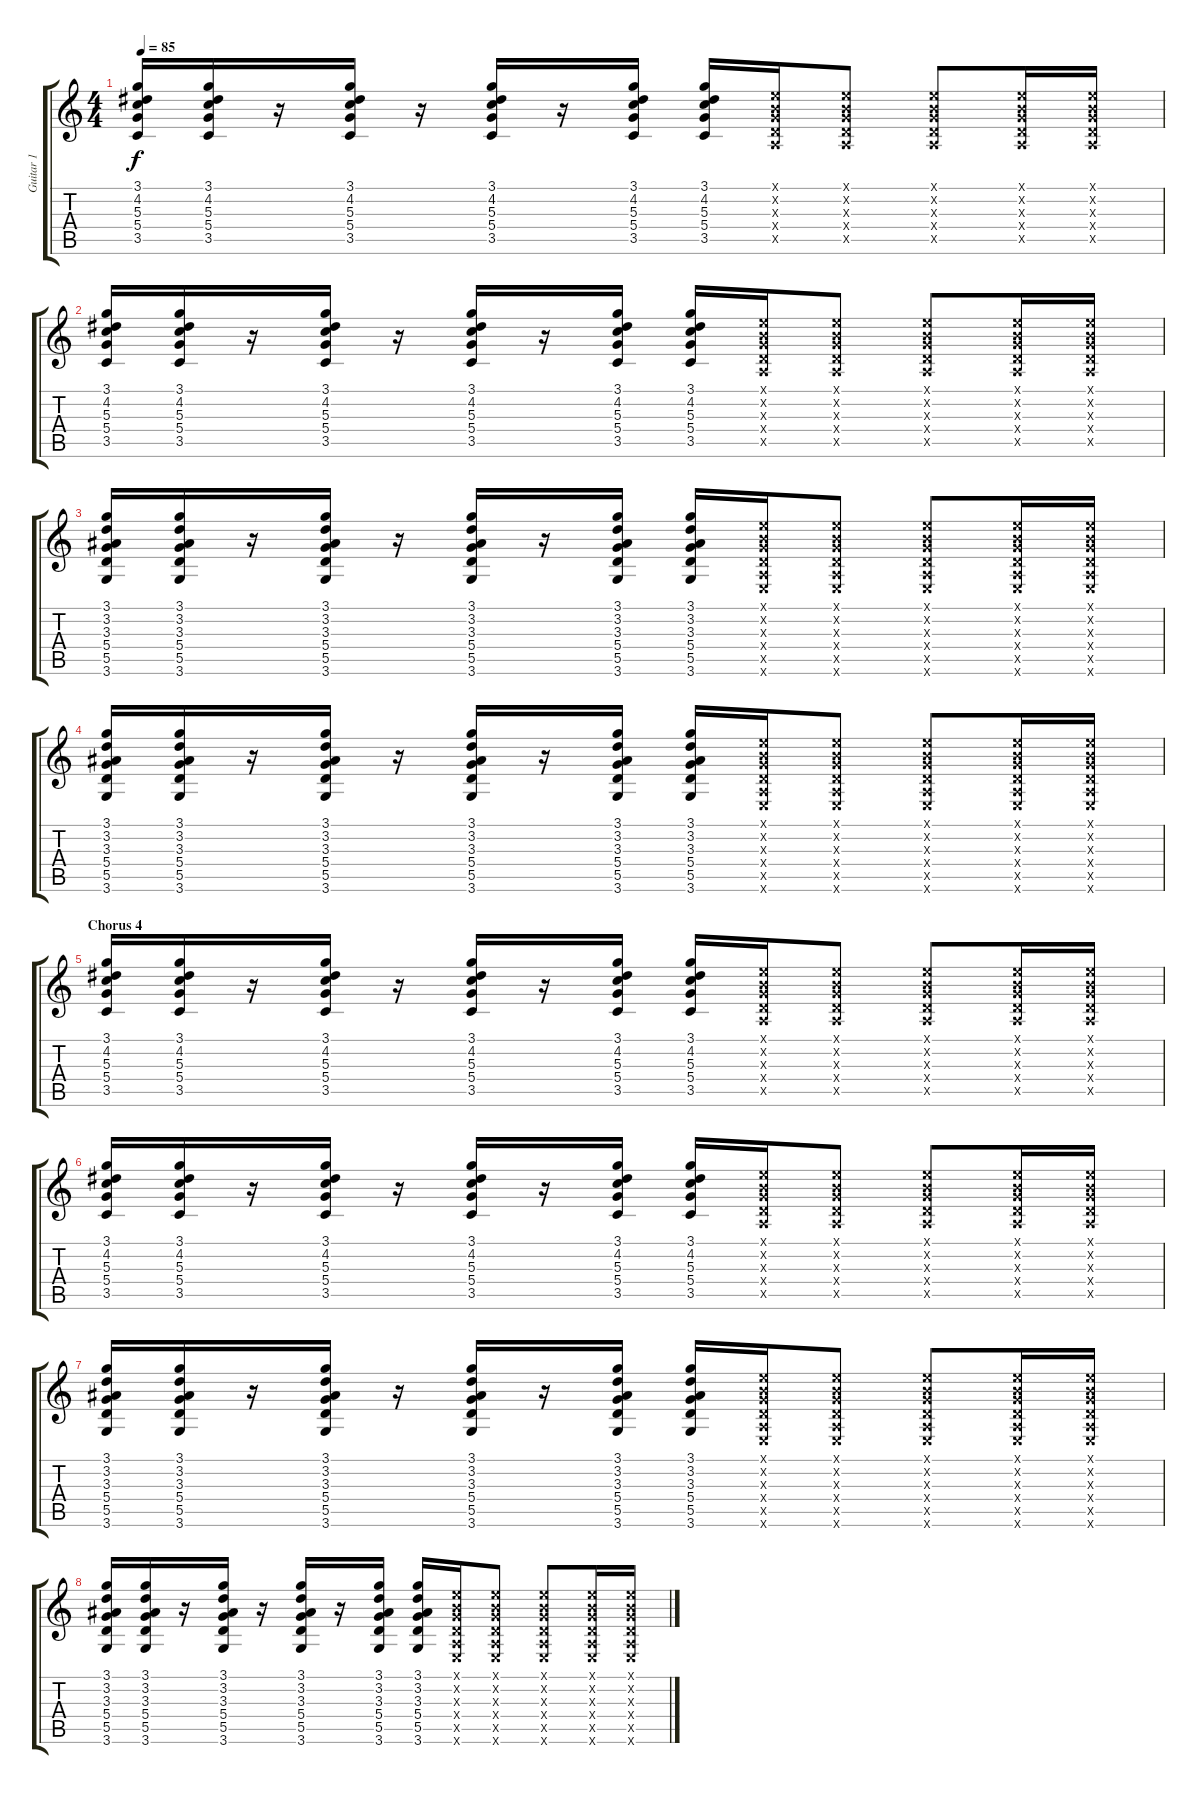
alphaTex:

\track ("Guitar 1" "Guitar 1") {instrument electricguitarclean}
\staff {score tabs}
\tuning (E4 B3 G3 D3 A2 E2) {hide}
\ts (4 4)
\tempo 85
\clef g2
\ks c
(3.1 4.2 5.3 5.4 3.5).16{dy f} (3.1 4.2 5.3 5.4 3.5).16 r.16 (3.1 4.2 5.3 5.4 3.5).16 r.16 (3.1 4.2 5.3 5.4 3.5).16 r.16 (3.1 4.2 5.3 5.4 3.5).16 (3.1 4.2 5.3 5.4 3.5).16 (0.1{x} 0.2{x} 0.3{x} 0.4{x} 0.5{x}).16 (0.1{x} 0.2{x} 0.3{x} 0.4{x} 0.5{x}).8 (0.1{x} 0.2{x} 0.3{x} 0.4{x} 0.5{x}).8 (0.1{x} 0.2{x} 0.3{x} 0.4{x} 0.5{x}).16 (0.1{x} 0.2{x} 0.3{x} 0.4{x} 0.5{x}).16 |
(3.1 4.2 5.3 5.4 3.5).16 (3.1 4.2 5.3 5.4 3.5).16 r.16 (3.1 4.2 5.3 5.4 3.5).16 r.16 (3.1 4.2 5.3 5.4 3.5).16 r.16 (3.1 4.2 5.3 5.4 3.5).16 (3.1 4.2 5.3 5.4 3.5).16 (0.1{x} 0.2{x} 0.3{x} 0.4{x} 0.5{x}).16 (0.1{x} 0.2{x} 0.3{x} 0.4{x} 0.5{x}).8 (0.1{x} 0.2{x} 0.3{x} 0.4{x} 0.5{x}).8 (0.1{x} 0.2{x} 0.3{x} 0.4{x} 0.5{x}).16 (0.1{x} 0.2{x} 0.3{x} 0.4{x} 0.5{x}).16 |
(3.1 3.2 3.3 5.4 5.5 3.6).16 (3.1 3.2 3.3 5.4 5.5 3.6).16 r.16 (3.1 3.2 3.3 5.4 5.5 3.6).16 r.16 (3.1 3.2 3.3 5.4 5.5 3.6).16 r.16 (3.1 3.2 3.3 5.4 5.5 3.6).16 (3.1 3.2 3.3 5.4 5.5 3.6).16 (0.1{x} 0.2{x} 0.3{x} 0.4{x} 0.5{x} 0.6{x}).16 (0.1{x} 0.2{x} 0.3{x} 0.4{x} 0.5{x} 0.6{x}).8 (0.1{x} 0.2{x} 0.3{x} 0.4{x} 0.5{x} 0.6{x}).8 (0.1{x} 0.2{x} 0.3{x} 0.4{x} 0.5{x} 0.6{x}).16 (0.1{x} 0.2{x} 0.3{x} 0.4{x} 0.5{x} 0.6{x}).16 |
(3.1 3.2 3.3 5.4 5.5 3.6).16 (3.1 3.2 3.3 5.4 5.5 3.6).16 r.16 (3.1 3.2 3.3 5.4 5.5 3.6).16 r.16 (3.1 3.2 3.3 5.4 5.5 3.6).16 r.16 (3.1 3.2 3.3 5.4 5.5 3.6).16 (3.1 3.2 3.3 5.4 5.5 3.6).16 (0.1{x} 0.2{x} 0.3{x} 0.4{x} 0.5{x} 0.6{x}).16 (0.1{x} 0.2{x} 0.3{x} 0.4{x} 0.5{x} 0.6{x}).8 (0.1{x} 0.2{x} 0.3{x} 0.4{x} 0.5{x} 0.6{x}).8 (0.1{x} 0.2{x} 0.3{x} 0.4{x} 0.5{x} 0.6{x}).16 (0.1{x} 0.2{x} 0.3{x} 0.4{x} 0.5{x} 0.6{x}).16 |
\section ("" "Chorus 4")
(3.1 4.2 5.3 5.4 3.5).16 (3.1 4.2 5.3 5.4 3.5).16 r.16 (3.1 4.2 5.3 5.4 3.5).16 r.16 (3.1 4.2 5.3 5.4 3.5).16 r.16 (3.1 4.2 5.3 5.4 3.5).16 (3.1 4.2 5.3 5.4 3.5).16 (0.1{x} 0.2{x} 0.3{x} 0.4{x} 0.5{x}).16 (0.1{x} 0.2{x} 0.3{x} 0.4{x} 0.5{x}).8 (0.1{x} 0.2{x} 0.3{x} 0.4{x} 0.5{x}).8 (0.1{x} 0.2{x} 0.3{x} 0.4{x} 0.5{x}).16 (0.1{x} 0.2{x} 0.3{x} 0.4{x} 0.5{x}).16 |
(3.1 4.2 5.3 5.4 3.5).16 (3.1 4.2 5.3 5.4 3.5).16 r.16 (3.1 4.2 5.3 5.4 3.5).16 r.16 (3.1 4.2 5.3 5.4 3.5).16 r.16 (3.1 4.2 5.3 5.4 3.5).16 (3.1 4.2 5.3 5.4 3.5).16 (0.1{x} 0.2{x} 0.3{x} 0.4{x} 0.5{x}).16 (0.1{x} 0.2{x} 0.3{x} 0.4{x} 0.5{x}).8 (0.1{x} 0.2{x} 0.3{x} 0.4{x} 0.5{x}).8 (0.1{x} 0.2{x} 0.3{x} 0.4{x} 0.5{x}).16 (0.1{x} 0.2{x} 0.3{x} 0.4{x} 0.5{x}).16 |
(3.1 3.2 3.3 5.4 5.5 3.6).16 (3.1 3.2 3.3 5.4 5.5 3.6).16 r.16 (3.1 3.2 3.3 5.4 5.5 3.6).16 r.16 (3.1 3.2 3.3 5.4 5.5 3.6).16 r.16 (3.1 3.2 3.3 5.4 5.5 3.6).16 (3.1 3.2 3.3 5.4 5.5 3.6).16 (0.1{x} 0.2{x} 0.3{x} 0.4{x} 0.5{x} 0.6{x}).16 (0.1{x} 0.2{x} 0.3{x} 0.4{x} 0.5{x} 0.6{x}).8 (0.1{x} 0.2{x} 0.3{x} 0.4{x} 0.5{x} 0.6{x}).8 (0.1{x} 0.2{x} 0.3{x} 0.4{x} 0.5{x} 0.6{x}).16 (0.1{x} 0.2{x} 0.3{x} 0.4{x} 0.5{x} 0.6{x}).16 |
(3.1 3.2 3.3 5.4 5.5 3.6).16 (3.1 3.2 3.3 5.4 5.5 3.6).16 r.16 (3.1 3.2 3.3 5.4 5.5 3.6).16 r.16 (3.1 3.2 3.3 5.4 5.5 3.6).16 r.16 (3.1 3.2 3.3 5.4 5.5 3.6).16 (3.1 3.2 3.3 5.4 5.5 3.6).16 (0.1{x} 0.2{x} 0.3{x} 0.4{x} 0.5{x} 0.6{x}).16 (0.1{x} 0.2{x} 0.3{x} 0.4{x} 0.5{x} 0.6{x}).8 (0.1{x} 0.2{x} 0.3{x} 0.4{x} 0.5{x} 0.6{x}).8 (0.1{x} 0.2{x} 0.3{x} 0.4{x} 0.5{x} 0.6{x}).16 (0.1{x} 0.2{x} 0.3{x} 0.4{x} 0.5{x} 0.6{x}).16
